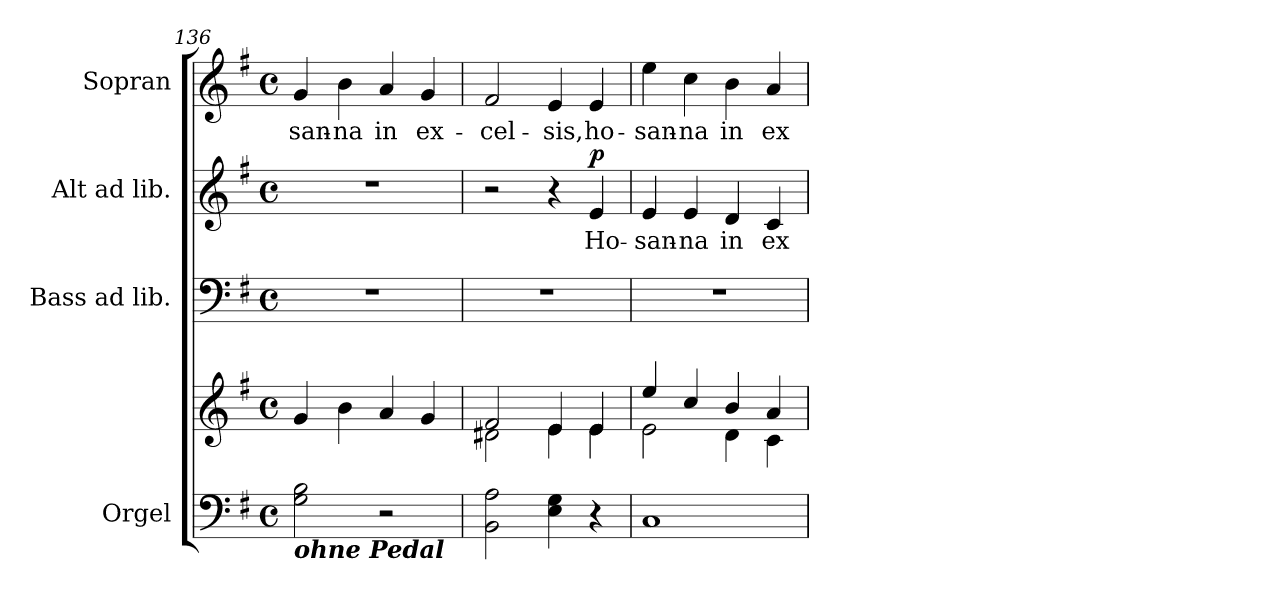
**kern	**kern	**kern	**kern	**text	**dynam	**kern	**text
*part4	*part4	*part3	*part2	*part2	*part2	*part1	*part1
*staff5	*staff4	*staff3	*staff2	*staff2	*staff2	*staff1	*staff1
*I"Orgel	*	*I"Bass ad lib.	*I"Alt ad lib.	*	*	*I"Sopran	*
*I'Org.	*	*I'B.	*I'A.	*	*	*I'S.	*
*clefF4	*clefG2	*clefF4	*clefG2	*	*	*clefG2	*
*k[f#]	*k[f#]	*k[f#]	*k[f#]	*	*	*k[f#]	*
*G:	*G:	*G:	*G:	*	*	*G:	*
*M4/4	*M4/4	*M4/4	*M4/4	*	*	*M4/4	*
*met(c)	*met(c)	*met(c)	*met(c)	*	*	*met(c)	*
=136	=136	=136	=136	=136	=136	=136	=136
!LO:TX:b:Bi:t=ohne Pedal	!	!	!	!	!	!	!
!	!	!	!	!	!	!	!LO:LY:b
2G\ 2B\	4g/	1r	1r	.	.	4g/	-san-
!	!	!	!	!	!	!	!LO:LY:b
.	4b\	.	.	.	.	4b\	-na
!	!	!	!	!	!	!	!LO:LY:b
2r	4a/	.	.	.	.	4a/	in
!	!	!	!	!	!	!	!LO:LY:b
.	4g/	.	.	.	.	4g/	ex-
=137	=137	=137	=137	=137	=137	=137	=137
*	*^	*	*	*	*	*	*
!	!	!	!	!	!	!	!	!LO:LY:b
2BB\ 2A\	2f#/	2d#X\	1r	2r	.	.	2f#/	-cel-
!	!	!	!	!	!	!	!	!LO:LY:b
4E\ 4G\	4e/	4e\	.	4r	.	.	4e/	-sis,
!	!	!	!	!	!LO:LY:b	!LO:DY:a	!	!LO:LY:b
4r	4e/	4e\	.	4e/	Ho-	p	4e/	ho-
!!LO:PB:g=z
=138	=138	=138	=138	=138	=138	=138	=138	=138
!	!	!	!	!	!LO:LY:b	!	!	!LO:LY:b
1C	4ee/	2e\	1r	4e/	-san-	.	4ee\	-san-
!	!	!	!	!	!LO:LY:b	!	!	!LO:LY:b
.	4cc/	.	.	4e/	-na	.	4cc\	-na
!	!	!	!	!	!LO:LY:b	!	!	!LO:LY:b
.	4b/	4d\	.	4d/	in	.	4b\	in
!	!	!	!	!	!LO:LY:b	!	!	!LO:LY:b
.	4a/	4c\	.	4c/	ex-	.	4a/	ex-
*	*v	*v	*	*	*	*	*	*
=	=	=	=	=	=	=	=
*-	*-	*-	*-	*-	*-	*-	*-
